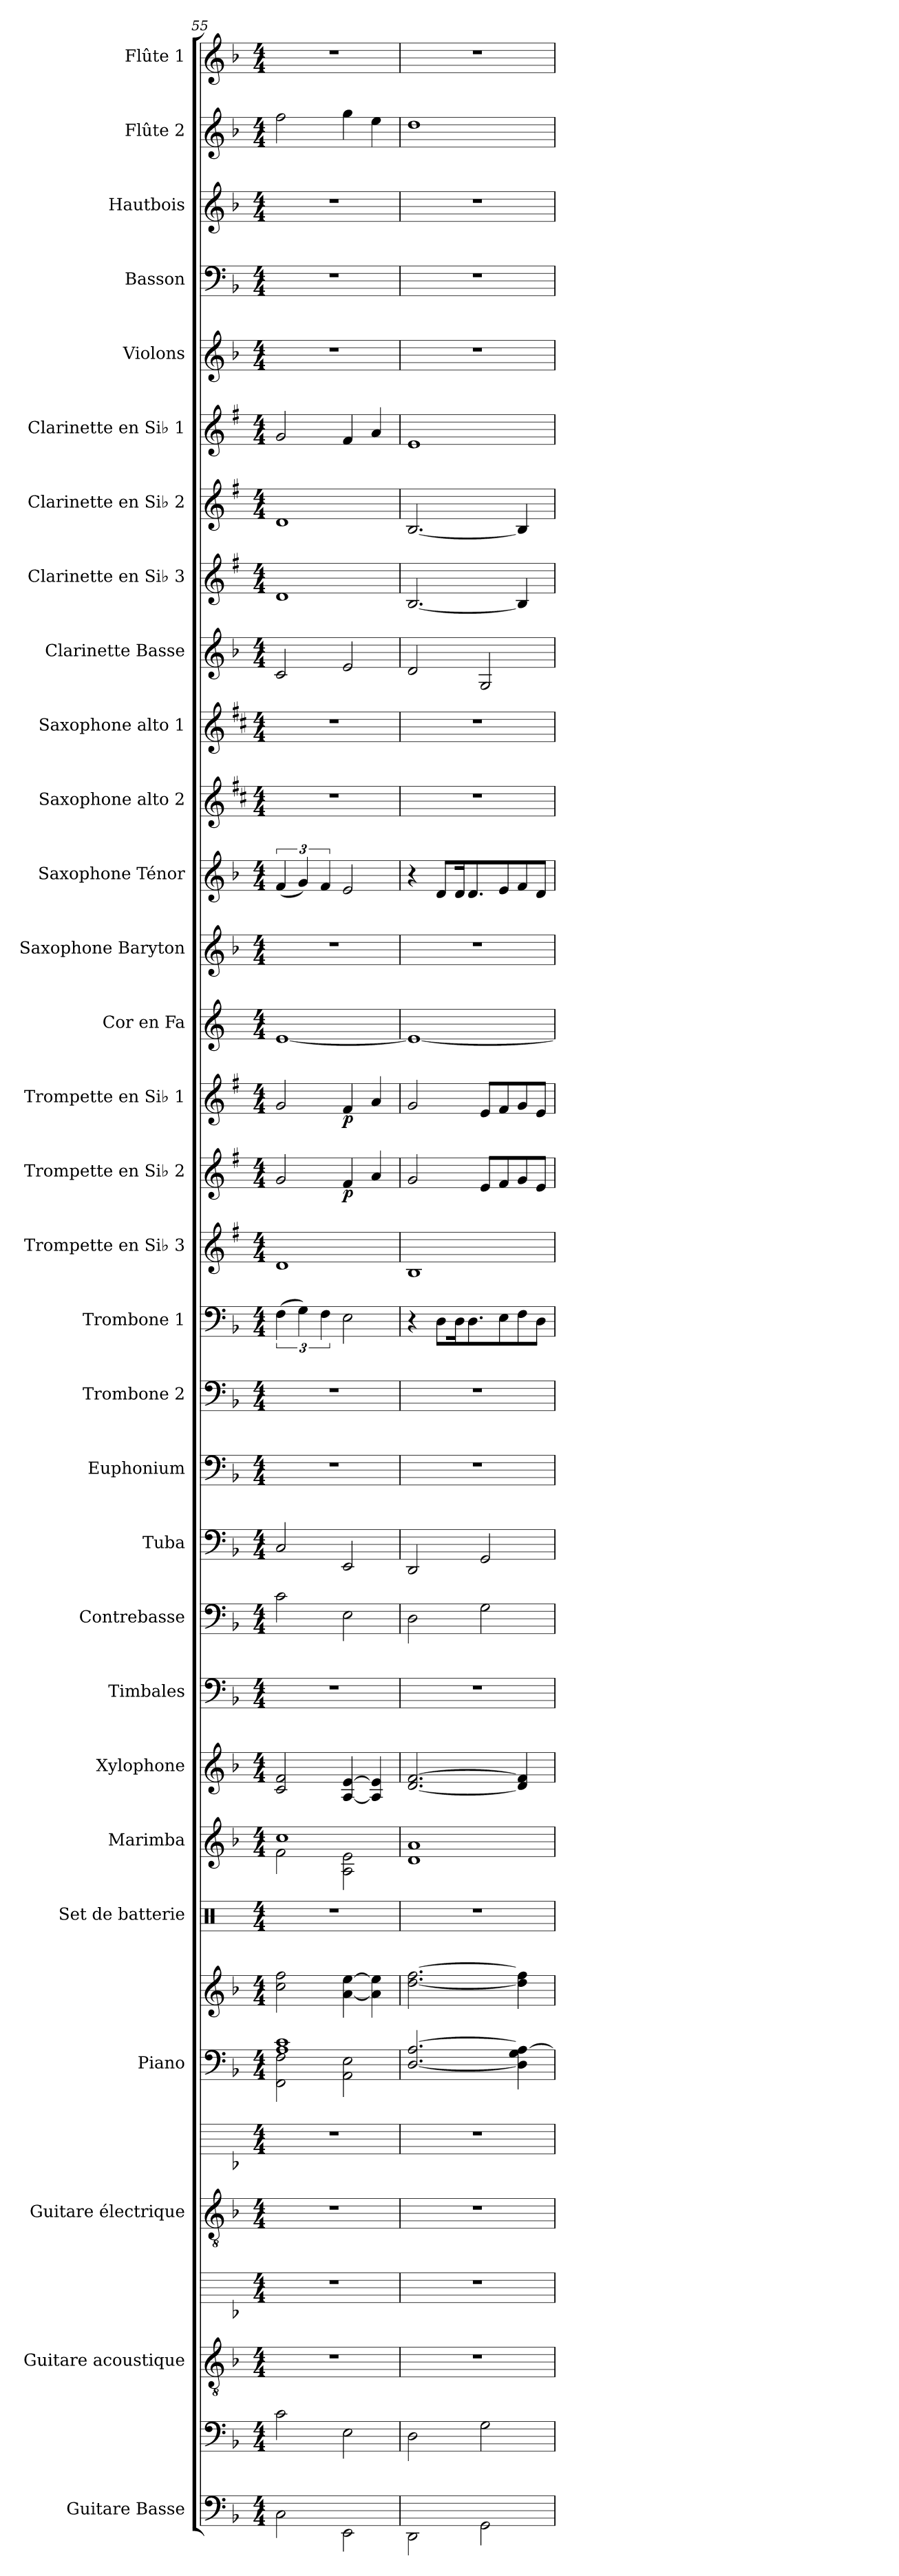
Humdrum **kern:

**kern	**kern	**kern	**kern	**kern	**kern	**kern	**kern	**kern	**kern	**kern	**kern	**kern	**kern	**kern	**kern	**kern	**kern	**kern	**dynam	**kern	**dynam	**kern	**kern	**kern	**kern	**kern	**kern	**kern	**kern	**kern	**kern	**kern	**kern	**kern	**kern
*part30	*part30	*part29	*part29	*part28	*part28	*part27	*part27	*part26	*part25	*part24	*part23	*part22	*part21	*part20	*part19	*part18	*part17	*part16	*part16	*part15	*part15	*part14	*part13	*part12	*part11	*part10	*part9	*part8	*part7	*part6	*part5	*part4	*part3	*part2	*part1
*staff34	*staff33	*staff32	*staff31	*staff30	*staff29	*staff28	*staff27	*staff26	*staff25	*staff24	*staff23	*staff22	*staff21	*staff20	*staff19	*staff18	*staff17	*staff16	*staff16	*staff15	*staff15	*staff14	*staff13	*staff12	*staff11	*staff10	*staff9	*staff8	*staff7	*staff6	*staff5	*staff4	*staff3	*staff2	*staff1
*I"Guitare Basse	*	*I"Guitare acoustique	*	*I"Guitare électrique	*	*I"Piano	*	*I"Set de batterie	*I"Marimba	*I"Xylophone	*I"Timbales	*I"Contrebasse	*I"Tuba	*I"Euphonium	*I"Trombone 2	*I"Trombone 1	*I"Trompette en Si♭ 3	*I"Trompette en Si♭ 2	*	*I"Trompette en Si♭ 1	*	*I"Cor en Fa	*I"Saxophone Baryton	*I"Saxophone Ténor	*I"Saxophone alto 2	*I"Saxophone alto 1	*I"Clarinette Basse	*I"Clarinette en Si♭ 3	*I"Clarinette en Si♭ 2	*I"Clarinette en Si♭ 1	*I"Violons	*I"Basson	*I"Hautbois	*I"Flûte 2	*I"Flûte 1
*I'Guit. B.	*	*I'Guit.	*	*I'Guit. El.	*	*I'Pia.	*	*I'Bat.	*I'Mrm.	*I'Xyl.	*I'Timb.	*I'Cb.	*I'Tba.	*I'Euph.	*I'Tbn. 2	*I'Tbn. 1	*I'Tromp. en Si♭ 3	*I'Tromp. en Si♭ 2	*	*I'Tromp. en Si♭ 1	*	*I'Cor en Fa	*I'Sax. Bar.	*I'Sax. T.	*I'Sax. A. 2	*I'Sax. A.  1	*I'Clar. Basse	*I'Clar. en Si♭ 3	*I'Clar. en Si♭ 2	*I'Clar. en Si♭ 1	*I'Vlns.	*I'Bsn.	*I'Htbs.	*I'Fl. 2	*I'Fl.  1
*	*clefF4	*clefGv2	*	*clefGv2	*	*clefF4	*clefG2	*clefX	*clefG2	*clefG2	*clefF4	*clefF4	*clefF4	*clefF4	*clefF4	*clefF4	*clefG2	*clefG2	*	*clefG2	*	*clefG2	*clefG2	*clefG2	*clefG2	*clefG2	*clefG2	*clefG2	*clefG2	*clefG2	*clefG2	*clefF4	*clefG2	*clefG2	*clefG2
*ITrd7c12	*ITrd7c12	*	*	*	*	*	*	*	*	*ITrd-7c-12	*	*ITrd7c12	*	*	*	*	*ITrd1c2	*ITrd1c2	*	*ITrd1c2	*	*ITrd4c7	*ITrd12c21	*ITrd8c14	*ITrd5c9	*ITrd5c9	*ITrd8c14	*ITrd1c2	*ITrd1c2	*ITrd1c2	*	*	*	*	*
*k[b-]	*k[b-]	*k[b-]	*k[b-]	*k[b-]	*k[b-]	*k[b-]	*k[b-]	*k[]	*k[b-]	*k[b-]	*k[b-]	*k[b-]	*k[b-]	*k[b-]	*k[b-]	*k[b-]	*k[b-]	*k[b-]	*	*k[b-]	*	*k[b-]	*k[b-]	*k[b-]	*k[b-]	*k[b-]	*k[b-]	*k[b-]	*k[b-]	*k[b-]	*k[b-]	*k[b-]	*k[b-]	*k[b-]	*k[b-]
*M4/4	*M4/4	*M4/4	*M4/4	*M4/4	*M4/4	*M4/4	*M4/4	*M4/4	*M4/4	*M4/4	*M4/4	*M4/4	*M4/4	*M4/4	*M4/4	*M4/4	*M4/4	*M4/4	*	*M4/4	*	*M4/4	*M4/4	*M4/4	*M4/4	*M4/4	*M4/4	*M4/4	*M4/4	*M4/4	*M4/4	*M4/4	*M4/4	*M4/4	*M4/4
=55	=55	=55	=55	=55	=55	=55	=55	=55	=55	=55	=55	=55	=55	=55	=55	=55	=55	=55	=55	=55	=55	=55	=55	=55	=55	=55	=55	=55	=55	=55	=55	=55	=55	=55	=55
*	*	*	*	*	*	*^	*	*	*^	*	*	*	*	*	*	*	*	*	*	*	*	*	*	*	*	*	*	*	*	*	*	*	*	*	*
2CC\	2C\	1r	1r	1r	1r	1A 1c	2FF\ 2F\	2cc\ 2ff\	1r	1cc	2f\	2cc/ 2ff/	1r	2C\	2C/	1r	1r	(6F\	1c	2f/	.	2f/	.	[<1A	1r	(6F/	1r	1r	2C/	1c	1c	2f/	1r	1r	1r	2ff\	1r
.	.	.	.	.	.	.	.	.	.	.	.	.	.	.	.	.	.	6G\)	.	.	.	.	.	.	.	6G/)	.	.	.	.	.	.	.	.	.	.	.
.	.	.	.	.	.	.	.	.	.	.	.	.	.	.	.	.	.	6F\	.	.	.	.	.	.	.	6F/	.	.	.	.	.	.	.	.	.	.	.
!	!	!	!	!	!	!	!	!	!	!	!	!	!	!	!	!	!	!	!	!	!LO:DY:b	!	!LO:DY:b	!	!	!	!	!	!	!	!	!	!	!	!	!	!
2EEE\	2EE\	.	.	.	.	.	2AA\ 2E\	[4a\ [4ee\	.	.	2A\ 2e\	[4a/ [4ee/	.	2EE\	2EE/	.	.	2E\	.	4e/	p	4e/	p	.	.	2E/	.	.	2E/	.	.	4e/	.	.	.	4gg\	.
.	.	.	.	.	.	.	.	4a\] 4ee\]	.	.	.	4a/] 4ee/]	.	.	.	.	.	.	.	4g/	.	4g/	.	.	.	.	.	.	.	.	.	4g/	.	.	.	4ee\	.
*	*	*	*	*	*	*v	*v	*	*	*v	*v	*	*	*	*	*	*	*	*	*	*	*	*	*	*	*	*	*	*	*	*	*	*	*	*	*	*
=56	=56	=56	=56	=56	=56	=56	=56	=56	=56	=56	=56	=56	=56	=56	=56	=56	=56	=56	=56	=56	=56	=56	=56	=56	=56	=56	=56	=56	=56	=56	=56	=56	=56	=56	=56
2DDD\	2DD\	1r	1r	1r	1r	[2.D/ [2.A/	[2.dd\ [2.ff\	1r	1d 1a	[2.dd/ [2.ff/	1r	2DD\	2DD/	1r	1r	4r	1A	2f/	.	2f/	.	1A_	1r	4r	1r	1r	2D/	[>2.A/	[>2.A/	1d	1r	1r	1r	1dd	1r
.	.	.	.	.	.	.	.	.	.	.	.	.	.	.	.	8D\L	.	.	.	.	.	.	.	8D/L	.	.	.	.	.	.	.	.	.	.	.
.	.	.	.	.	.	.	.	.	.	.	.	.	.	.	.	16D\K	.	.	.	.	.	.	.	16D/K	.	.	.	.	.	.	.	.	.	.	.
.	.	.	.	.	.	.	.	.	.	.	.	.	.	.	.	8.D\	.	.	.	.	.	.	.	8.D/	.	.	.	.	.	.	.	.	.	.	.
2GGG\	2GG\	.	.	.	.	.	.	.	.	.	.	2GG\	2GG/	.	.	.	.	8d/L	.	8d/L	.	.	.	.	.	.	2GG/	.	.	.	.	.	.	.	.
.	.	.	.	.	.	.	.	.	.	.	.	.	.	.	.	8E\	.	8e/	.	8e/	.	.	.	8E/	.	.	.	.	.	.	.	.	.	.	.
.	.	.	.	.	.	4D\] 4G\ 4A\_	4dd\] 4ff\]	.	.	4dd/] 4ff/]	.	.	.	.	.	8F\	.	8f/	.	8f/	.	.	.	8F/	.	.	.	4A/]	4A/]	.	.	.	.	.	.
.	.	.	.	.	.	.	.	.	.	.	.	.	.	.	.	8D\J	.	8d/J	.	8d/J	.	.	.	8D/J	.	.	.	.	.	.	.	.	.	.	.
=	=	=	=	=	=	=	=	=	=	=	=	=	=	=	=	=	=	=	=	=	=	=	=	=	=	=	=	=	=	=	=	=	=	=	=
*-	*-	*-	*-	*-	*-	*-	*-	*-	*-	*-	*-	*-	*-	*-	*-	*-	*-	*-	*-	*-	*-	*-	*-	*-	*-	*-	*-	*-	*-	*-	*-	*-	*-	*-	*-
